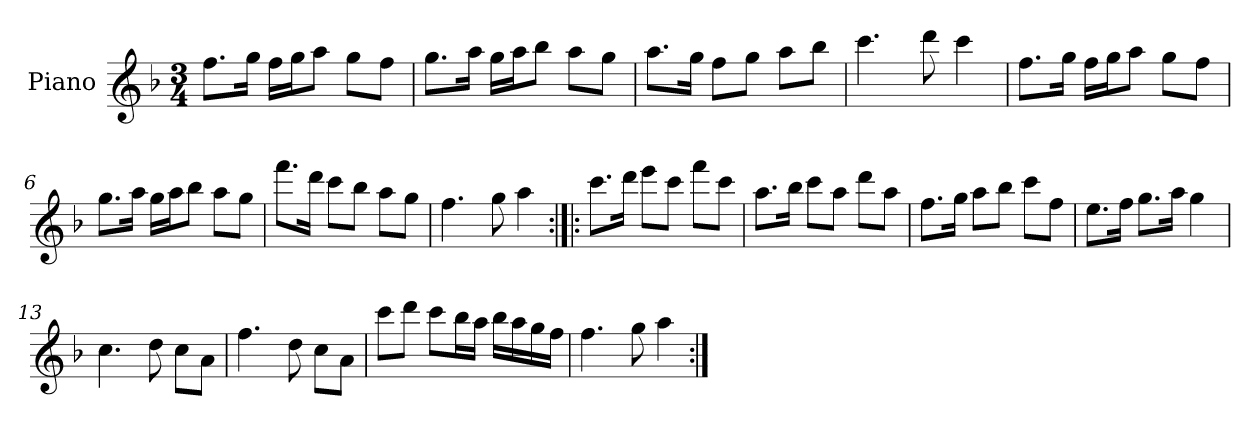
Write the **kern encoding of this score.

**kern
*part1
*staff1
*I"Piano
*I'Pno.
*clefG2
*k[b-]
*M3/4
=1
8.ff\L
16gg\Jk
16ff\LL
16gg\J
8aa\J
8gg\L
8ff\J
=2
8.gg\L
16aa\Jk
16gg\LL
16aa\J
8bb-\J
8aa\L
8gg\J
=3
8.aa\L
16gg\Jk
8ff\L
8gg\J
8aa\L
8bb-\J
=4
4.ccc\
8ddd\
4ccc\
=5
8.ff\L
16gg\Jk
16ff\LL
16gg\J
8aa\J
8gg\L
8ff\J
!!LO:LB:g=z
=6
8.gg\L
16aa\Jk
16gg\LL
16aa\J
8bb-\J
8aa\L
8gg\J
=7
8.fff\L
16ddd\Jk
8ccc\L
8bb-\J
8aa\L
8gg\J
=8
4.ff\
8gg\
4aa\
=9:|!|:
8.ccc\L
16ddd\Jk
8eee\L
8ccc\J
8fff\L
8ccc\J
=10
8.aa\L
16bb-\Jk
8ccc\L
8aa\J
8ddd\L
8aa\J
!!LO:LB:g=z
=11
8.ff\L
16gg\Jk
8aa\L
8bb-\J
8ccc\L
8ff\J
=12
8.ee\L
16ff\Jk
8.gg\L
16aa\Jk
4gg\
=13
4.cc\
8dd\
8cc\L
8a\J
=14
4.ff\
8dd\
8cc\L
8a\J
=15
8ccc\L
8ddd\J
8ccc\L
16bb-\L
16aa\JJ
16bb-\LL
16aa\
16gg\
16ff\JJ
=16
4.ff\
8gg\
4aa\
=:|!
*-
